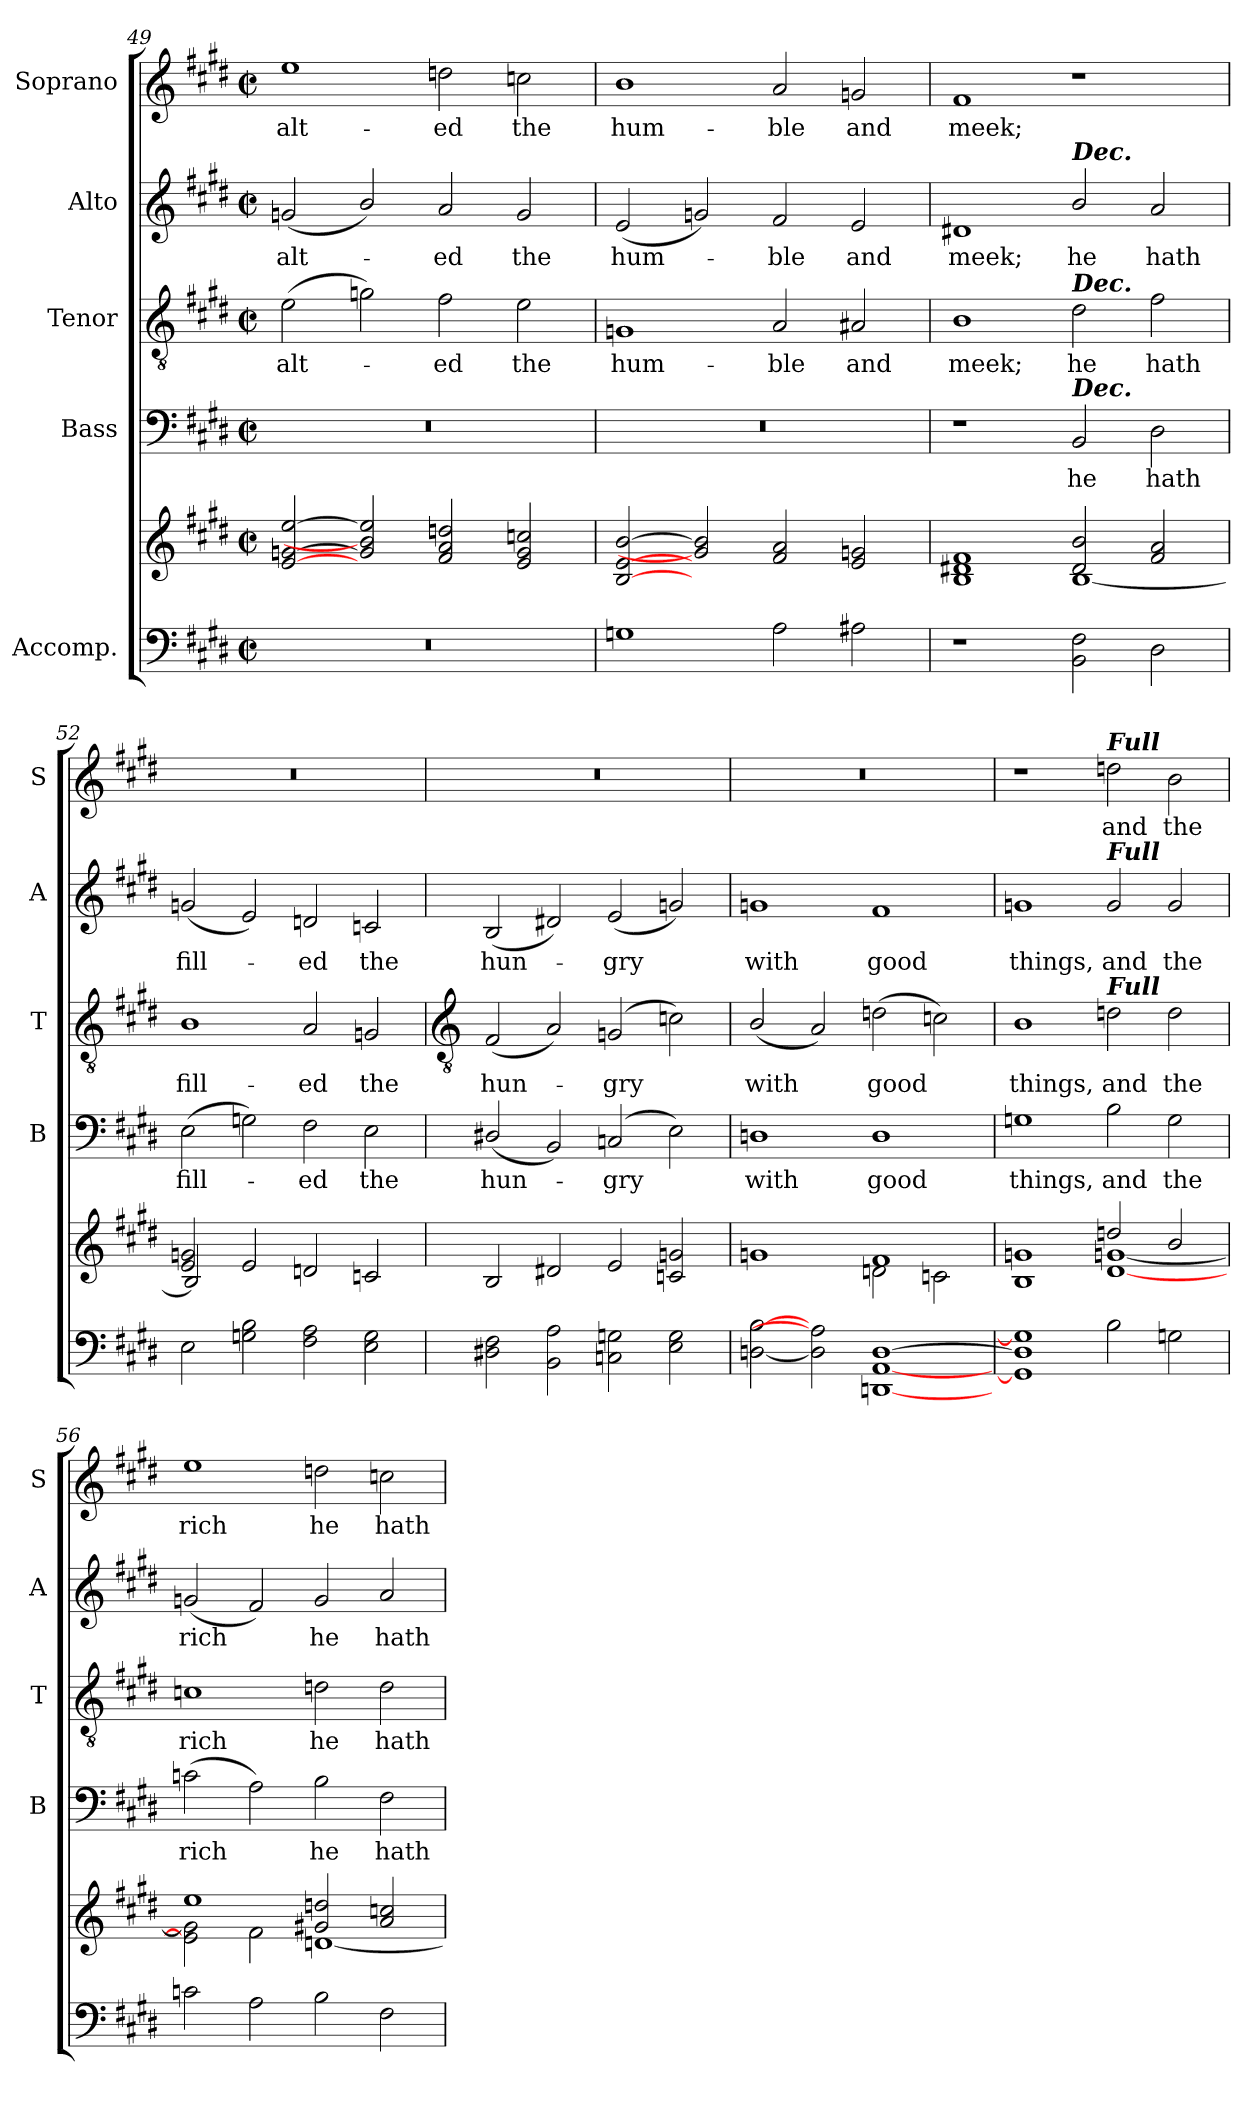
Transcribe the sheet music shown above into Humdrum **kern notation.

**kern	**kern	**kern	**text	**kern	**text	**kern	**text	**kern	**text
*part5	*part5	*part4	*part4	*part3	*part3	*part2	*part2	*part1	*part1
*staff6	*staff5	*staff4	*staff4	*staff3	*staff3	*staff2	*staff2	*staff1	*staff1
*I"Accomp.	*	*I"Bass	*	*I"Tenor	*	*I"Alto	*	*I"Soprano	*
*	*	*I'B	*	*I'T	*	*I'A	*	*I'S	*
*clefF4	*clefG2	*clefF4	*	*clefGv2	*	*clefG2	*	*clefG2	*
*k[f#c#g#d#]	*k[f#c#g#d#]	*k[f#c#g#d#]	*	*k[f#c#g#d#]	*	*k[f#c#g#d#]	*	*k[f#c#g#d#]	*
*E:	*E:	*E:	*	*E:	*	*E:	*	*E:	*
*M4/2	*M4/2	*M4/2	*	*M4/2	*	*M4/2	*	*M4/2	*
*met(c|)	*met(c|)	*met(c|)	*	*met(c|)	*	*met(c|)	*	*met(c|)	*
=49	=49	=49	=49	=49	=49	=49	=49	=49	=49
*	*^	*	*	*	*	*	*	*	*
!	!	!	!	!	!	!LO:LY:b	!	!LO:LY:b	!	!LO:LY:b
0r	[2e [2gn [2ee	0ryy	0r	.	(>2e	-alt-	(<2gn	-alt-	1ee	-alt-
.	2g] 2b] 2ee]	.	.	.	2gn)	.	2b/)	.	.	.
!	!	!	!	!	!	!LO:LY:b	!	!LO:LY:b	!	!LO:LY:b
.	2f# 2a 2ddn	.	.	.	2f#	ed	2a	ed	2ddn	-ed
!	!	!	!	!	!	!LO:LY:b	!	!LO:LY:b	!	!LO:LY:b
.	2e 2g 2ccn	.	.	.	2e	the	2g	the	2ccn	the
=50	=50	=50	=50	=50	=50	=50	=50	=50	=50	=50
!	!	!	!	!	!	!LO:LY:b	!	!LO:LY:b	!	!LO:LY:b
1Gn	[2B [2e [2b	0ryy	0r	.	1Gn	hum-	(<2e	hum-	1b	hum-
.	2g] 2b]	.	.	.	.	.	2gn)	.	.	.
!	!	!	!	!	!	!LO:LY:b	!	!LO:LY:b	!	!LO:LY:b
2A	2f# 2a	.	.	.	2A	-ble	2f#	ble	2a	-ble
!	!	!	!	!	!	!LO:LY:b	!	!LO:LY:b	!	!LO:LY:b
2A#X	2e 2g	.	.	.	2A#X	and	2e	and	2gn	and
=51	=51	=51	=51	=51	=51	=51	=51	=51	=51	=51
!	!	!	!	!	!	!LO:LY:b	!	!LO:LY:b	!	!LO:LY:b
1r	1B 1d#X 1f#	1ryy	1r	.	1B	meek;	1d#X	meek;	1f#	meek;
!	!	!	!	!	!	!	!LO:TX:a:Bi:t=Dec.	!	!	!
!	!	!	!	!	!LO:TX:a:Bi:t=Dec.	!	!	!	!	!
!	!	!	!LO:TX:a:Bi:t=Dec.	!	!	!	!	!	!	!
!	!	!	!	!LO:LY:b	!	!LO:LY:b	!	!LO:LY:b	!	!
2BB 2F#	2d#/ 2b/	[1B\	2BB	he	2d#	he	2b/	he	1r	.
!	!	!	!	!LO:LY:b	!	!LO:LY:b	!	!LO:LY:b	!	!
2D#	2f# 2a	.	2D#	hath	2f#	hath	2a	hath	.	.
=52	=52	=52	=52	=52	=52	=52	=52	=52	=52	=52
!	!	!	!	!LO:LY:b	!	!LO:LY:b	!	!LO:LY:b	!	!
2E	2e 2gn	2B/]	(>2E	fill-	1B	fill-	(<2gn	fill-	0r	.
2Gn 2B	2e	1.ryy	2Gn)	.	.	.	2e)	.	.	.
!	!	!	!	!LO:LY:b	!	!LO:LY:b	!	!LO:LY:b	!	!
2F# 2A	2dn	.	2F#	ed	2A/	-ed	2dn	ed	.	.
!	!	!	!	!LO:LY:b	!	!LO:LY:b	!	!LO:LY:b	!	!
2E 2G	2cn	.	2E	the	2Gn	the	2cn	the	.	.
!!LO:LB:g=z
=53	=53	=53	=53	=53	=53	=53	=53	=53	=53	=53
*	*	*	*	*	*clefGv2	*	*	*	*	*
!	!	!	!	!LO:LY:b	!	!LO:LY:b	!	!LO:LY:b	!	!
2D#X\ 2F#\	2B	0ryy	(<2D#X/	hun-	(<2F#	hun-	(<2B	hun-	0r	.
2BB 2A	2d#X	.	2BB)	.	2A/)	.	2d#X)	.	.	.
!	!	!	!	!LO:LY:b	!	!LO:LY:b	!	!LO:LY:b	!	!
2Cn 2Gn	2e	.	(<2Cn	gry	(<2Gn	gry	(<2e	gry	.	.
2E 2G	2cn 2gn	.	2E)	.	2cn)	.	2gn)	.	.	.
=54	=54	=54	=54	=54	=54	=54	=54	=54	=54	=54
!	!	!	!	!LO:LY:b	!	!LO:LY:b	!	!LO:LY:b	!	!
[2Dn [2B	1gn	1ryy	1Dn	with	(<2B/	with	1gn	with	0r	.
2D] 2A]	.	.	.	.	2A)	.	.	.	.	.
!	!	!	!	!LO:LY:b	!	!LO:LY:b	!	!LO:LY:b	!	!
[1DDn [1AA [1D	1f#	2dn\	1D	good	(>2dn	good	1f#	good	.	.
.	.	2cn\	.	.	2cn)	.	.	.	.	.
=55	=55	=55	=55	=55	=55	=55	=55	=55	=55	=55
!	!	!	!	!LO:LY:b	!	!LO:LY:b	!	!LO:LY:b	!	!
1GG] 1D] 1G]	1B 1gn	1ryy	1Gn	things,	1B	things,	1gn	things,	1r	.
!	!	!	!	!	!	!	!	!	!LO:TX:a:Bi:t=Full	!
!	!	!	!	!	!	!	!LO:TX:a:Bi:t=Full	!	!	!
!	!	!	!	!	!LO:TX:a:Bi:t=Full	!	!	!	!	!
!	!	!	!	!LO:LY:b	!	!LO:LY:b	!	!LO:LY:b	!	!LO:LY:b
2B	2ddn/	[1d#\ [1gn\	2B	and	2dn	and	2g	and	2ddn	and
!	!	!	!	!LO:LY:b	!	!LO:LY:b	!	!LO:LY:b	!	!LO:LY:b
2G	2b/	.	2G	the	2d	the	2g	the	2b	the
=56	=56	=56	=56	=56	=56	=56	=56	=56	=56	=56
!	!	!	!	!LO:LY:b	!	!LO:LY:b	!	!LO:LY:b	!	!LO:LY:b
2cn	1ee	2e\] 2g\]	(>2cn	rich	1cn	rich	(<2gn	rich	1ee	rich
2A	.	2f#\	2A)	.	.	.	2f#)	.	.	.
!	!	!	!	!LO:LY:b	!	!LO:LY:b	!	!LO:LY:b	!	!LO:LY:b
2B	2g#/ 2ddn/	[1dn\	2B	he	2dn	he	2g	he	2ddn	he
!	!	!	!	!LO:LY:b	!	!LO:LY:b	!	!LO:LY:b	!	!LO:LY:b
2F#	2a/ 2ccn/	.	2F#	hath	2d	hath	2a	hath	2ccn	hath
*	*v	*v	*	*	*	*	*	*	*	*
=	=	=	=	=	=	=	=	=	=
*-	*-	*-	*-	*-	*-	*-	*-	*-	*-
